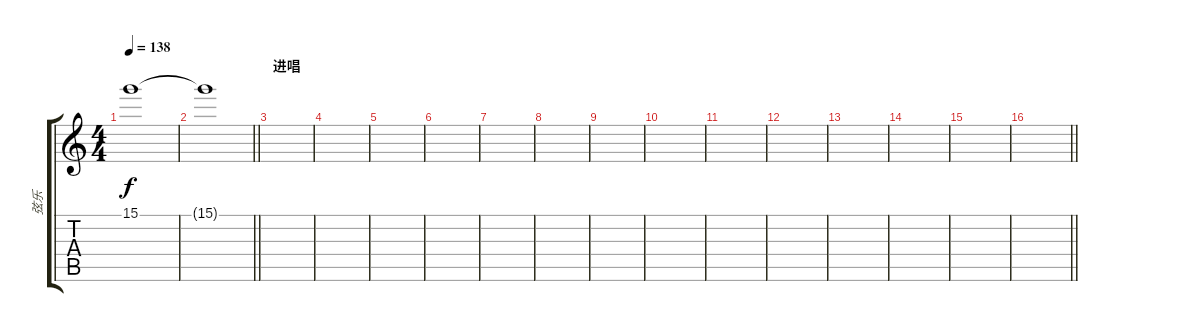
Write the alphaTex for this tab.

\track ("弦乐" "弦乐") {instrument stringensemble1}
\staff {score tabs}
\tuning (E5 B4 G4 D4 A3 E3) {hide}
\ts (4 4)
\tempo 138
\clef g2
\ks c
15.1{t}.1{dy f} |
\barLineRight lightlight
15.1{t}.1 |
\section ("" "进唱")
|
|
|
|
|
|
|
|
|
|
|
|
|
\barLineRight lightlight
